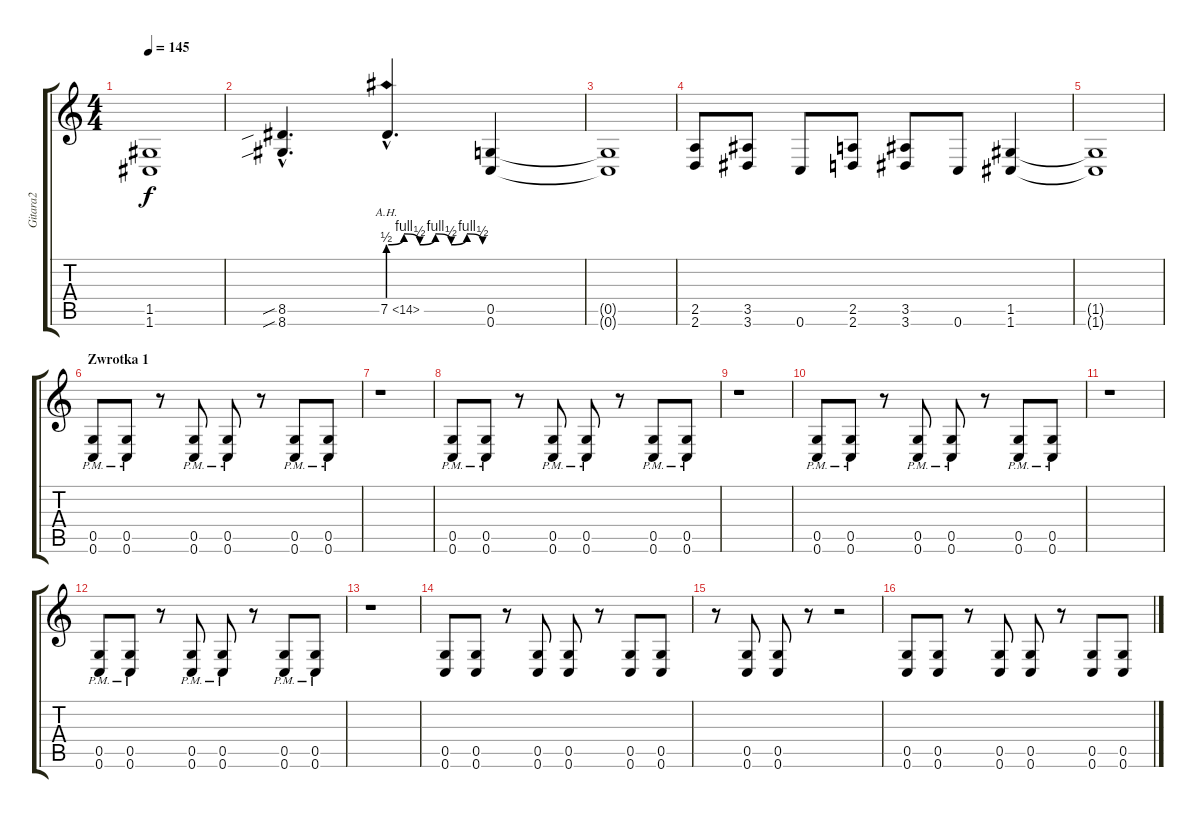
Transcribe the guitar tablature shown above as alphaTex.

\track ("Gitara2" "Gitara2") {instrument distortionguitar}
\staff {score tabs}
\tuning (D4 A3 F3 C3 G2 C2) {hide}
\ts (4 4)
\tempo 145
\clef g2
\ks c
(1.5{t} 1.6{t}).1{dy f} |
(8.5{sib hac} 8.6{sib hac}).4{d} 7.5{be (custom 0 2 10 4 20 2 30 4 40 2 50 4 60 2) ah 7 hac}.4{d} (0.5 0.6).4 |
(0.5{t} 0.6{t}).1 |
(2.5 2.6).8 (3.5 3.6).8 0.6.8 (2.5 2.6).8 (3.5 3.6).8 0.6.8 (1.5 1.6).4 |
(1.5{t} 1.6{t}).1 |
\section ("" "Zwrotka 1")
(0.5{pm} 0.6{pm}).8 (0.5{pm} 0.6{pm}).8 r.8 (0.5{pm} 0.6{pm}).8 (0.5{pm} 0.6{pm}).8 r.8 (0.5{pm} 0.6{pm}).8 (0.5{pm} 0.6{pm}).8 |
r.1 |
(0.5{pm} 0.6{pm}).8 (0.5{pm} 0.6{pm}).8 r.8 (0.5{pm} 0.6{pm}).8 (0.5{pm} 0.6{pm}).8 r.8 (0.5{pm} 0.6{pm}).8 (0.5{pm} 0.6{pm}).8 |
r.1 |
(0.5{pm} 0.6{pm}).8 (0.5{pm} 0.6{pm}).8 r.8 (0.5{pm} 0.6{pm}).8 (0.5{pm} 0.6{pm}).8 r.8 (0.5{pm} 0.6{pm}).8 (0.5{pm} 0.6{pm}).8 |
r.1 |
(0.5{pm} 0.6{pm}).8 (0.5{pm} 0.6{pm}).8 r.8 (0.5{pm} 0.6{pm}).8 (0.5{pm} 0.6{pm}).8 r.8 (0.5{pm} 0.6{pm}).8 (0.5{pm} 0.6{pm}).8 |
r.1 |
(0.5 0.6).8 (0.5 0.6).8 r.8 (0.5 0.6).8 (0.5 0.6).8 r.8 (0.5 0.6).8 (0.5 0.6).8 |
r.8 (0.5 0.6).8 (0.5 0.6).8 r.8 r.2 |
(0.5 0.6).8 (0.5 0.6).8 r.8 (0.5 0.6).8 (0.5 0.6).8 r.8 (0.5 0.6).8 (0.5 0.6).8
